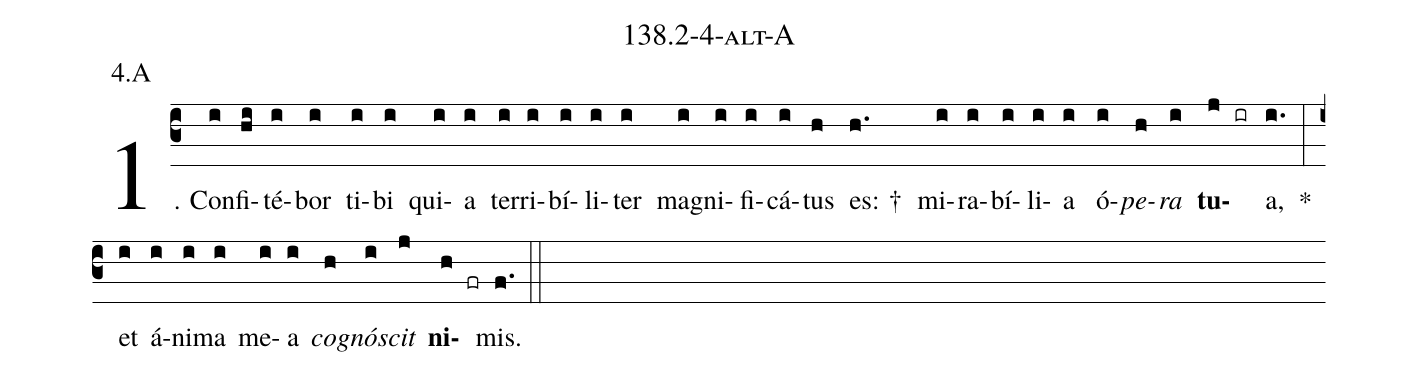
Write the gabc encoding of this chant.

name: 138.2-4-alt-A;
annotation: 4.A;
%%
(c3)1. Con(i)fi(hi)té(i)bor(i) ti(i)bi(i) qui(i)a(i) ter(i)ri(i)bí(i)li(i)ter(i) ma(i)gni(i)fi(i)cá(i)tus(h) es: †(h.) mi(i)ra(i)bí(i)li(i)a(i) ó(i)<i>pe</i>(h)<i>ra</i>(i) <b>tu</b>(j ir)a,(i.) *(:) et(i) á(i)ni(i)ma(i) me(i)a(i) <i>co</i>(h)<i>gnó</i>(i)<i>scit</i>(j) <b>ni</b>(h fr)mis.(f.) (::)
